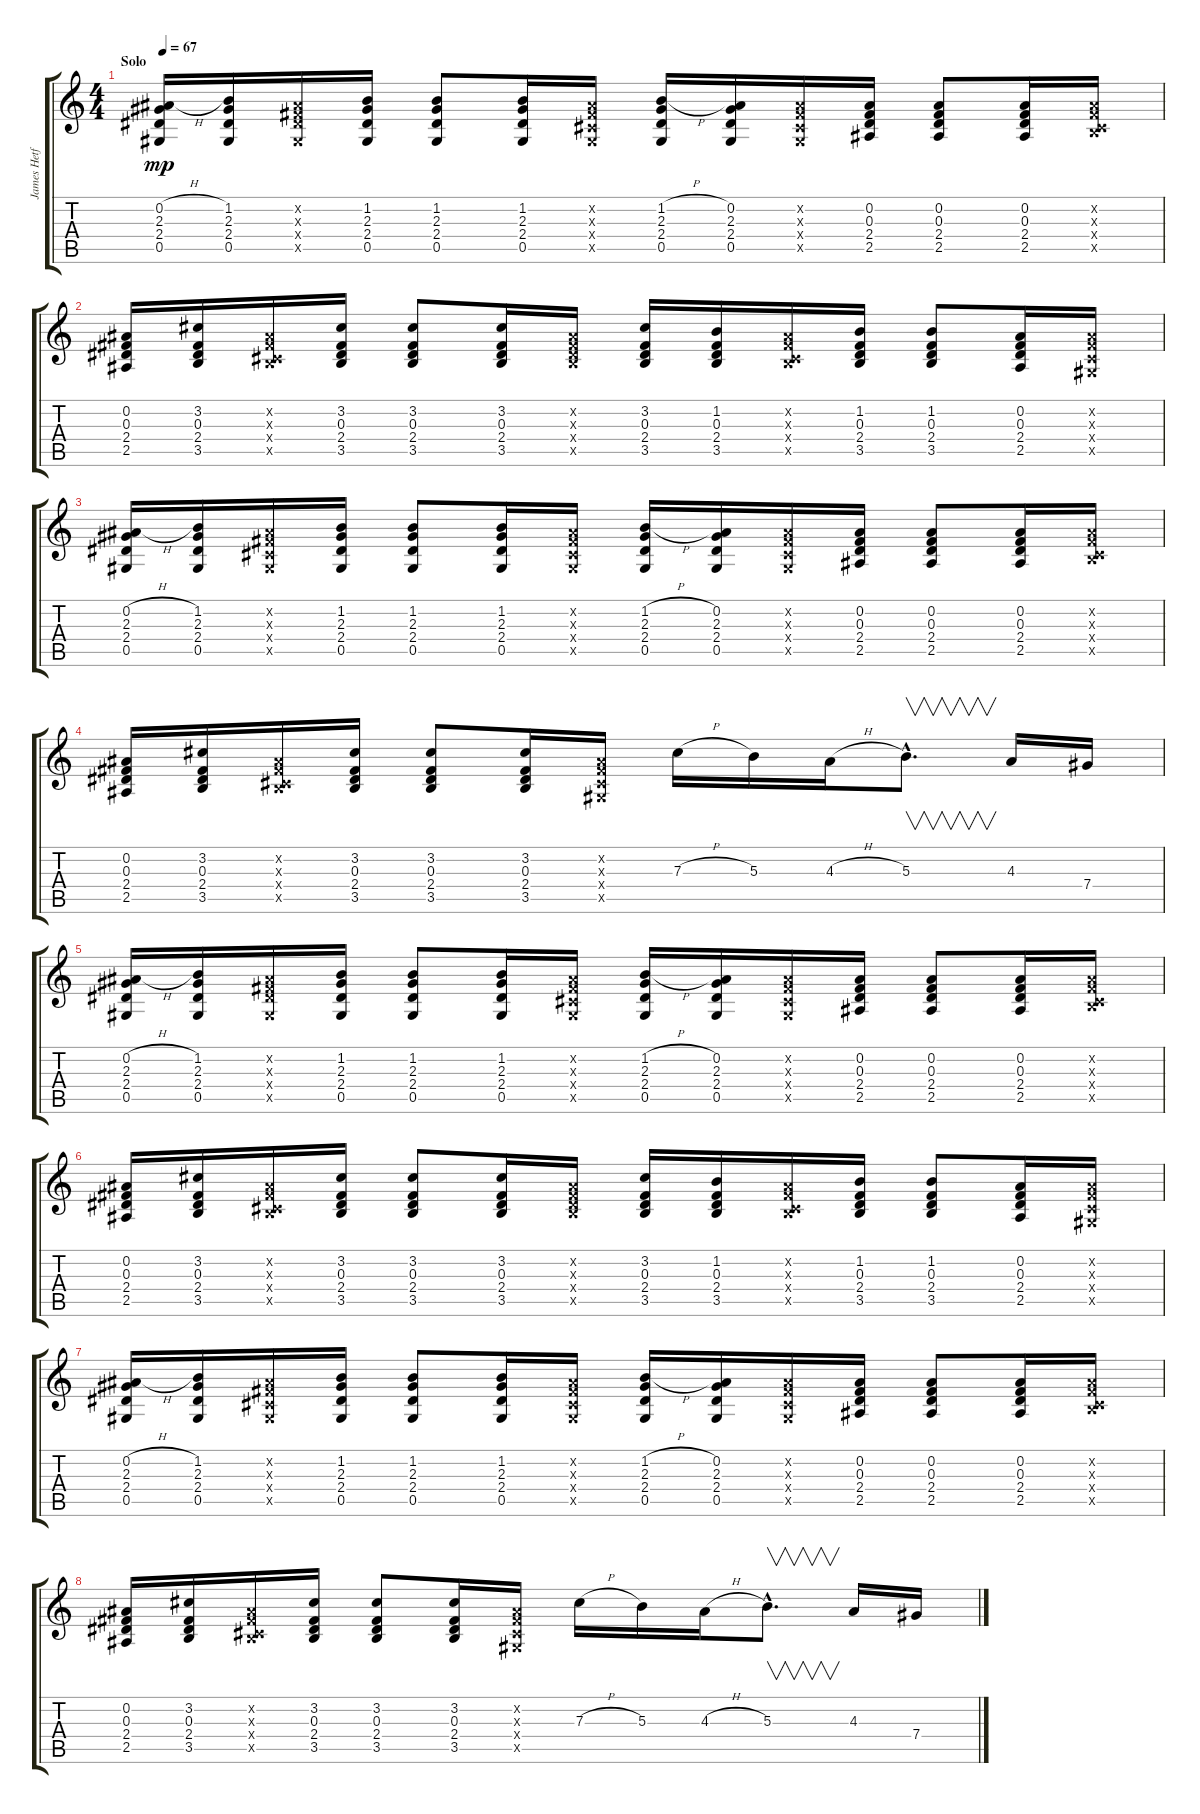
\track ("James Hetfield (Distortion Guitar)" "James Hetf") {instrument distortionguitar}
\staff {score tabs}
\tuning (Eb4 Bb3 Gb3 Db3 Ab2 Eb2) {hide}
\ts (4 4)
\section ("" "Solo")
\tempo 67
\clef g2
\ks c
(0.2{h} 2.3 2.4 0.5).16{dy mp} (1.2 2.3 2.4 0.5).16 (0.2{x} 0.3{x} 2.4{x} 0.5{x}).16 (1.2 2.3 2.4 0.5).16 (1.2 2.3 2.4 0.5).8 (1.2 2.3 2.4 0.5).16 (0.2{x} 0.3{x} 0.4{x} 0.5{x}).16 (1.2{h} 2.3 2.4 0.5).16 (0.2 2.3 2.4 0.5).16 (0.2{x} 0.3{x} 0.4{x} 0.5{x}).16 (0.2 0.3 2.4 2.5).16 (0.2 0.3 2.4 2.5).8 (0.2 0.3 2.4 2.5).16 (0.2{x} 0.3{x} 0.4{x} 3.5{x}).16 |
(0.2 0.3 2.4 2.5).16 (3.2 0.3 2.4 3.5).16 (0.2{x} 0.3{x} 0.4{x} 3.5{x}).16 (3.2 0.3 2.4 3.5).16 (3.2 0.3 2.4 3.5).8 (3.2 0.3 2.4 3.5).16 (0.2{x} 0.3{x} 2.4{x} 3.5{x}).16 (3.2 0.3 2.4 3.5).16 (1.2 0.3 2.4 3.5).16 (0.2{x} 0.3{x} 0.4{x} 3.5{x}).16 (1.2 0.3 2.4 3.5).16 (1.2 0.3 2.4 3.5).8 (0.2 0.3 2.4 2.5).16 (0.2{x} 0.3{x} 0.4{x} 0.5{x}).16 |
(0.2{h} 2.3 2.4 0.5).16 (1.2 2.3 2.4 0.5).16 (0.2{x} 0.3{x} 0.4{x} 0.5{x}).16 (1.2 2.3 2.4 0.5).16 (1.2 2.3 2.4 0.5).8 (1.2 2.3 2.4 0.5).16 (0.2{x} 0.3{x} 0.4{x} 0.5{x}).16 (1.2{h} 2.3 2.4 0.5).16 (0.2 2.3 2.4 0.5).16 (0.2{x} 0.3{x} 0.4{x} 0.5{x}).16 (0.2 0.3 2.4 2.5).16 (0.2 0.3 2.4 2.5).8 (0.2 0.3 2.4 2.5).16 (0.2{x} 0.3{x} 0.4{x} 3.5{x}).16 |
(0.2 0.3 2.4 2.5).16 (3.2 0.3 2.4 3.5).16 (0.2{x} 0.3{x} 0.4{x} 3.5{x}).16 (3.2 0.3 2.4 3.5).16 (3.2 0.3 2.4 3.5).8 (3.2 0.3 2.4 3.5).16 (0.2{x} 0.3{x} 0.4{x} 0.5{x}).16 7.3{h}.16 5.3.16 4.3{h}.16 5.3{hac}.8{v d} 4.3.16 7.4.16 |
(0.2{h} 2.3 2.4 0.5).16 (1.2 2.3 2.4 0.5).16 (0.2{x} 0.3{x} 2.4{x} 0.5{x}).16 (1.2 2.3 2.4 0.5).16 (1.2 2.3 2.4 0.5).8 (1.2 2.3 2.4 0.5).16 (0.2{x} 0.3{x} 0.4{x} 0.5{x}).16 (1.2{h} 2.3 2.4 0.5).16 (0.2 2.3 2.4 0.5).16 (0.2{x} 0.3{x} 0.4{x} 0.5{x}).16 (0.2 0.3 2.4 2.5).16 (0.2 0.3 2.4 2.5).8 (0.2 0.3 2.4 2.5).16 (0.2{x} 0.3{x} 0.4{x} 3.5{x}).16 |
(0.2 0.3 2.4 2.5).16 (3.2 0.3 2.4 3.5).16 (0.2{x} 0.3{x} 0.4{x} 3.5{x}).16 (3.2 0.3 2.4 3.5).16 (3.2 0.3 2.4 3.5).8 (3.2 0.3 2.4 3.5).16 (0.2{x} 0.3{x} 2.4{x} 3.5{x}).16 (3.2 0.3 2.4 3.5).16 (1.2 0.3 2.4 3.5).16 (0.2{x} 0.3{x} 0.4{x} 3.5{x}).16 (1.2 0.3 2.4 3.5).16 (1.2 0.3 2.4 3.5).8 (0.2 0.3 2.4 2.5).16 (0.2{x} 0.3{x} 0.4{x} 0.5{x}).16 |
(0.2{h} 2.3 2.4 0.5).16 (1.2 2.3 2.4 0.5).16 (0.2{x} 0.3{x} 0.4{x} 0.5{x}).16 (1.2 2.3 2.4 0.5).16 (1.2 2.3 2.4 0.5).8 (1.2 2.3 2.4 0.5).16 (0.2{x} 0.3{x} 0.4{x} 0.5{x}).16 (1.2{h} 2.3 2.4 0.5).16 (0.2 2.3 2.4 0.5).16 (0.2{x} 0.3{x} 0.4{x} 0.5{x}).16 (0.2 0.3 2.4 2.5).16 (0.2 0.3 2.4 2.5).8 (0.2 0.3 2.4 2.5).16 (0.2{x} 0.3{x} 0.4{x} 3.5{x}).16 |
(0.2 0.3 2.4 2.5).16 (3.2 0.3 2.4 3.5).16 (0.2{x} 0.3{x} 0.4{x} 3.5{x}).16 (3.2 0.3 2.4 3.5).16 (3.2 0.3 2.4 3.5).8 (3.2 0.3 2.4 3.5).16 (0.2{x} 0.3{x} 0.4{x} 0.5{x}).16 7.3{h}.16 5.3.16 4.3{h}.16 5.3{hac}.8{v d} 4.3.16 7.4.16
